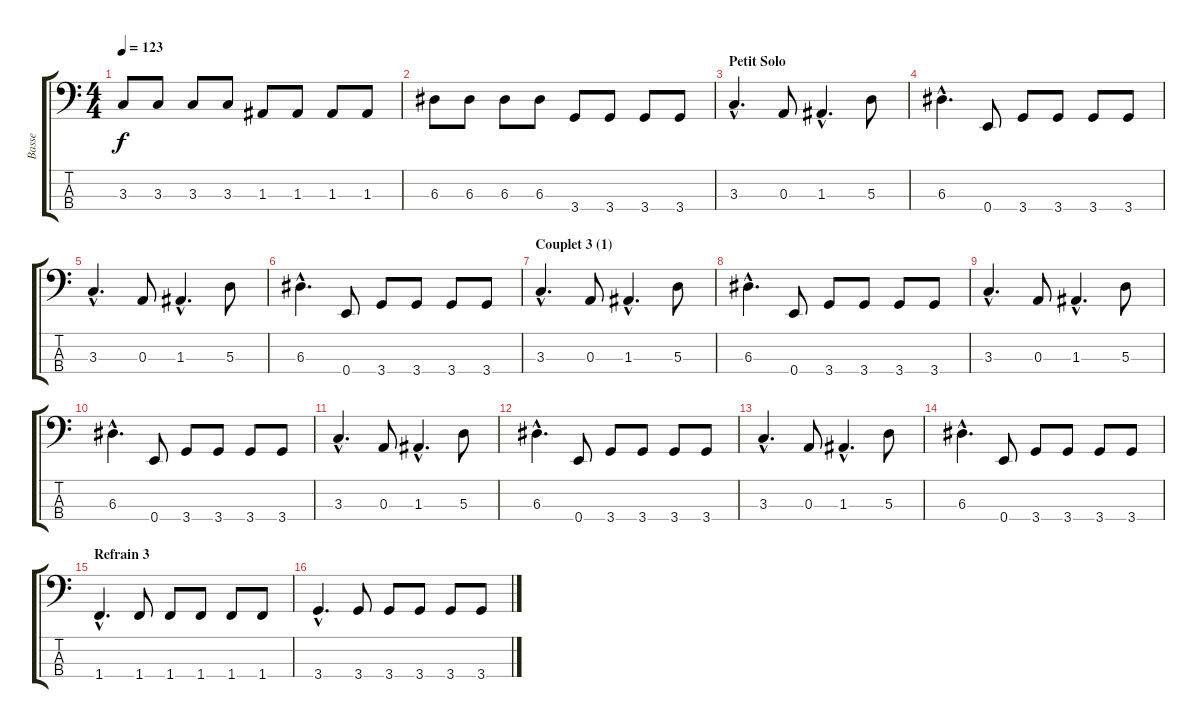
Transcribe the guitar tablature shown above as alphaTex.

\track ("Basse" "Basse") {instrument electricbassfinger}
\staff {score tabs}
\tuning (G2 D2 A1 E1) {hide}
\ts (4 4)
\tempo 123
\clef f4
\ks c
3.3.8{dy f} 3.3.8 3.3.8 3.3.8 1.3.8 1.3.8 1.3.8 1.3.8 |
6.3.8 6.3.8 6.3.8 6.3.8 3.4.8 3.4.8 3.4.8 3.4.8 |
\section ("" "Petit Solo")
3.3{hac}.4{d} 0.3.8 1.3{hac}.4{d} 5.3.8 |
6.3{hac}.4{d} 0.4.8 3.4.8 3.4.8 3.4.8 3.4.8 |
3.3{hac}.4{d} 0.3.8 1.3{hac}.4{d} 5.3.8 |
6.3{hac}.4{d} 0.4.8 3.4.8 3.4.8 3.4.8 3.4.8 |
\section ("" "Couplet 3 (1)")
3.3{hac}.4{d} 0.3.8 1.3{hac}.4{d} 5.3.8 |
6.3{hac}.4{d} 0.4.8 3.4.8 3.4.8 3.4.8 3.4.8 |
3.3{hac}.4{d} 0.3.8 1.3{hac}.4{d} 5.3.8 |
6.3{hac}.4{d} 0.4.8 3.4.8 3.4.8 3.4.8 3.4.8 |
3.3{hac}.4{d} 0.3.8 1.3{hac}.4{d} 5.3.8 |
6.3{hac}.4{d} 0.4.8 3.4.8 3.4.8 3.4.8 3.4.8 |
3.3{hac}.4{d} 0.3.8 1.3{hac}.4{d} 5.3.8 |
6.3{hac}.4{d} 0.4.8 3.4.8 3.4.8 3.4.8 3.4.8 |
\section ("" "Refrain 3")
1.4{hac}.4{d} 1.4.8 1.4.8 1.4.8 1.4.8 1.4.8 |
3.4{hac}.4{d} 3.4.8 3.4.8 3.4.8 3.4.8 3.4.8
